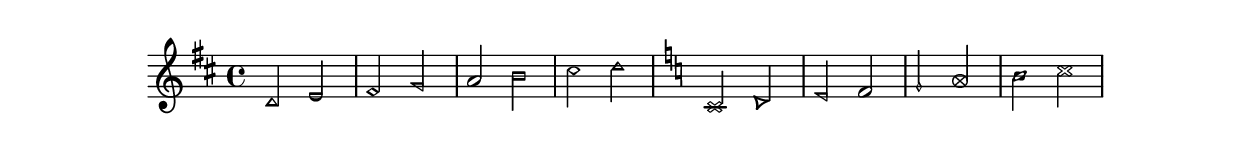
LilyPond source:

%% Do not edit this file; it is auto-generated from LSR http://lsr.dsi.unimi.it
%% This file is in the public domain.
\version "2.11.46"

\header {
  lsrtags = "pitches, editorial-annotations"

  texidoc = "
The @code{shapeNoteStyles} property can be used to define various note
head styles for each step of the scale (as set by the key signature or
the \"tonic\" property). This property requires a set of symbols, which
can be purely arbitrary (geometrical expressions such as
@code{triangle}, @code{cross}, and @code{xcircle} are allowed) or based
on old American engraving tradition (some latin note names are also
allowed).

That said, to imitate old American song books, there are several
predefined note head styles available through shortcut commands such as
@code{\\aikenHeads} or @code{\\sacredHarpHeads}.

This example shows different ways to obtain shape note heads, and
demonstrates the ability to transpose a melody without losing the
correspondence between harmonic functions and note head styles. 

"
  doctitle = "Applying note head styles depending on the step of the scale"
} % begin verbatim
fragment = {
  \key c \major
  c2 d
  e2 f
  g2 a
  b2 c
}

\score {
  \new Staff {
    \transpose c d 
    \relative c' {
      \set shapeNoteStyles = ##(do re mi fa #f la ti)
      \fragment
    }
    
    \relative c' {
      \set shapeNoteStyles  = ##(cross triangle fa #f mensural xcircle diamond)
      \fragment
    }
  }
}

